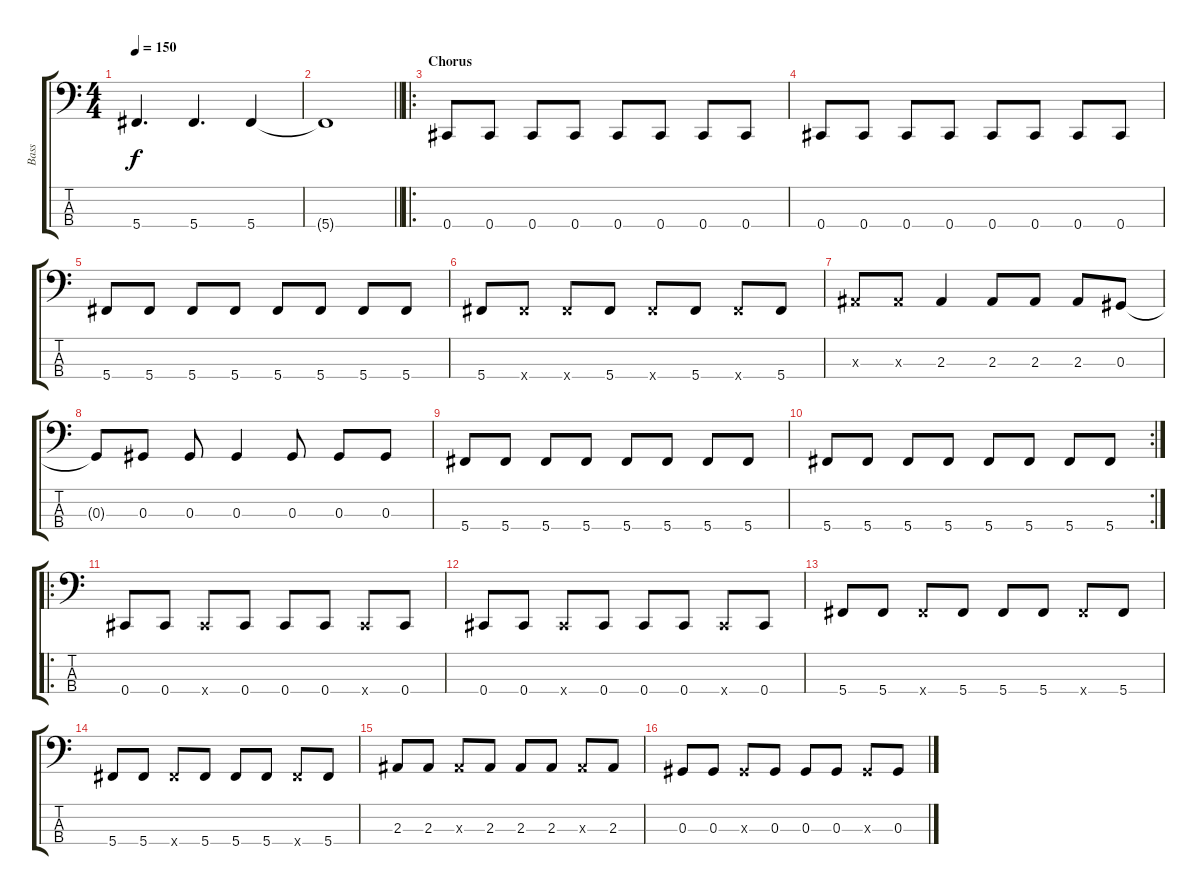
\track ("Bass" "Bass") {instrument electricbassfinger}
\staff {score tabs}
\tuning (Gb2 Db2 Ab1 Db1) {hide}
\ts (4 4)
\tempo 150
\clef f4
\ks c
5.4.4{d dy f} 5.4.4{d} 5.4.4 |
\barLineRight lightlight
5.4{t}.1 |
\ro
\section ("" "Chorus")
0.4.8 0.4.8 0.4.8 0.4.8 0.4.8 0.4.8 0.4.8 0.4.8 |
0.4.8 0.4.8 0.4.8 0.4.8 0.4.8 0.4.8 0.4.8 0.4.8 |
5.4.8 5.4.8 5.4.8 5.4.8 5.4.8 5.4.8 5.4.8 5.4.8 |
5.4.8 5.4{x}.8 5.4{x}.8 5.4.8 5.4{x}.8 5.4.8 5.4{x}.8 5.4.8 |
2.3{x}.8 2.3{x}.8 2.3.4 2.3.8 2.3.8 2.3.8 0.3.8 |
0.3{t}.8 0.3.8 0.3.8 0.3.4 0.3.8 0.3.8 0.3.8 |
5.4.8 5.4.8 5.4.8 5.4.8 5.4.8 5.4.8 5.4.8 5.4.8 |
\rc 2
5.4.8 5.4.8 5.4.8 5.4.8 5.4.8 5.4.8 5.4.8 5.4.8 |
\ro
0.4.8 0.4.8 0.4{x}.8 0.4.8 0.4.8 0.4.8 0.4{x}.8 0.4.8 |
0.4.8 0.4.8 0.4{x}.8 0.4.8 0.4.8 0.4.8 0.4{x}.8 0.4.8 |
5.4.8 5.4.8 5.4{x}.8 5.4.8 5.4.8 5.4.8 5.4{x}.8 5.4.8 |
5.4.8 5.4.8 5.4{x}.8 5.4.8 5.4.8 5.4.8 5.4{x}.8 5.4.8 |
2.3.8 2.3.8 2.3{x}.8 2.3.8 2.3.8 2.3.8 2.3{x}.8 2.3.8 |
0.3.8 0.3.8 0.3{x}.8 0.3.8 0.3.8 0.3.8 0.3{x}.8 0.3.8
